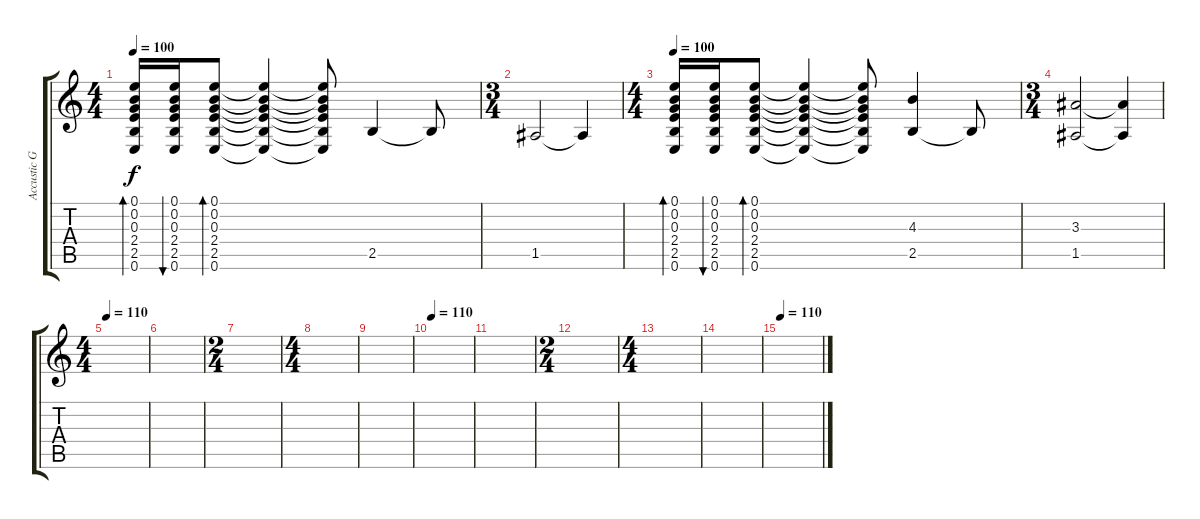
\track ("Accustic Guitar 1" "Accustic G") {instrument electricguitarclean}
\staff {score tabs}
\tuning (E4 B3 G3 D3 A2 E2) {hide}
\ts (4 4)
\tempo 100
\clef g2
\ks c
(0.1 0.2 0.3 2.4 2.5 0.6).16{bd 60 dy f} (0.1 0.2 0.3 2.4 2.5 0.6).16{bu 60} (0.1 0.2 0.3 2.4 2.5 0.6).8{bd 60} (0.1{t} 0.2{t} 0.3{t} 2.4{t} 2.5{t} 0.6{t}).4 (0.1{t} 0.2{t} 0.3{t} 2.4{t} 2.5{t} 0.6{t}).8 2.5.4 2.5{t}.8 |
\ts (3 4)
1.5.2 1.5{t}.4 |
\ts (4 4)
\tempo 100
(0.1 0.2 0.3 2.4 2.5 0.6).16{bd 60} (0.1 0.2 0.3 2.4 2.5 0.6).16{bu 60} (0.1 0.2 0.3 2.4 2.5 0.6).8{bd 60} (0.1{t} 0.2{t} 0.3{t} 2.4{t} 2.5{t} 0.6{t}).4 (0.1{t} 0.2{t} 0.3{t} 2.4{t} 2.5{t} 0.6{t}).8 (4.3 2.5).4 2.5{t}.8 |
\ts (3 4)
(3.3 1.5).2 (3.3{t} 1.5{t}).4 |
\ts (4 4)
\tempo 110
|
|
\ts (2 4)
|
\ts (4 4)
|
|
\tempo 110
|
|
\ts (2 4)
|
\ts (4 4)
|
|
\tempo 110
